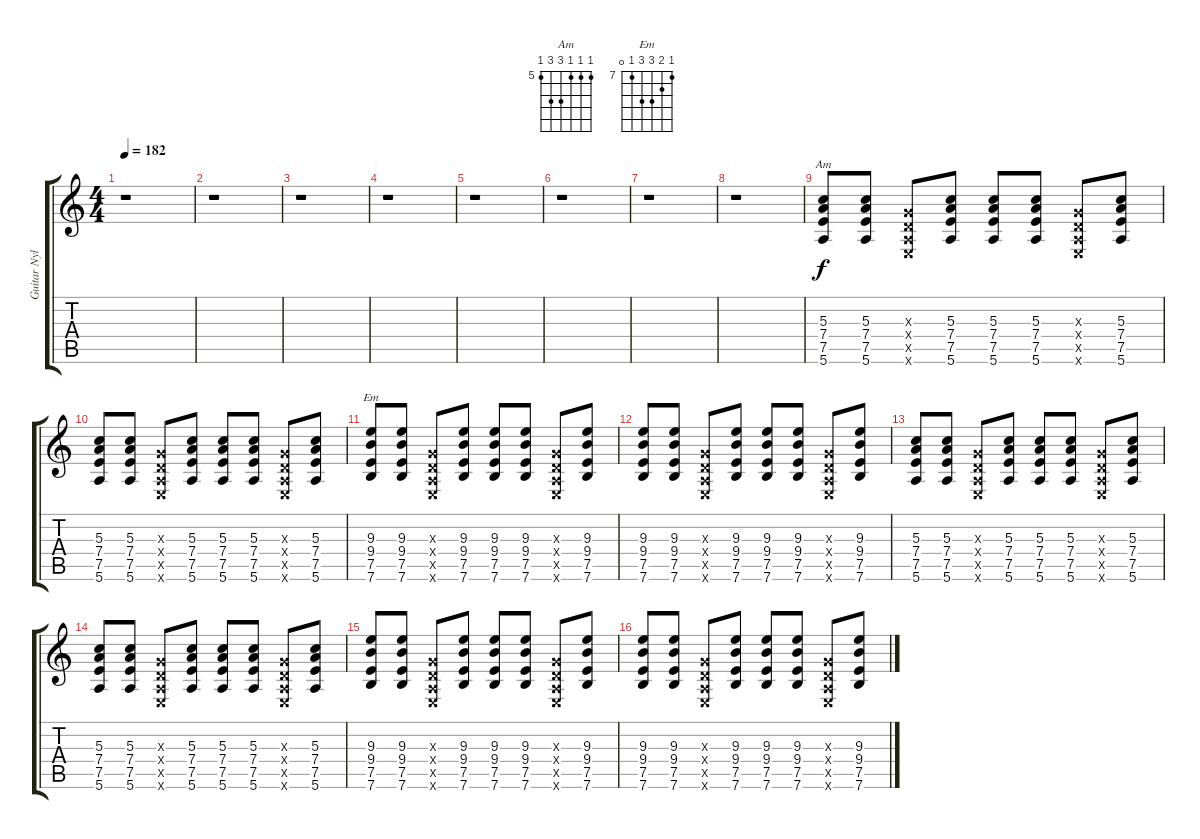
\track ("Guitar Nylon" "Guitar Nyl") {instrument acousticguitarnylon}
\staff {score tabs}
\tuning (E4 B3 G3 D3 A2 E2) {hide}
\chord ("Am" 5 5 5 7 7 5) {firstfret 5}
\chord ("Em" 7 8 9 9 7 0) {firstfret 7}
\ts (4 4)
\tempo 182
\clef g2
\ks c
r.1{dy f} |
r.1 |
r.1 |
r.1 |
r.1 |
r.1 |
r.1 |
r.1 |
(5.3 7.4 7.5 5.6).8{ch "Am"} (5.3 7.4 7.5 5.6).8 (0.3{x} 0.4{x} 0.5{x} 0.6{x}).8 (5.3 7.4 7.5 5.6).8 (5.3 7.4 7.5 5.6).8 (5.3 7.4 7.5 5.6).8 (0.3{x} 0.4{x} 0.5{x} 0.6{x}).8 (5.3 7.4 7.5 5.6).8 |
(5.3 7.4 7.5 5.6).8 (5.3 7.4 7.5 5.6).8 (0.3{x} 0.4{x} 0.5{x} 0.6{x}).8 (5.3 7.4 7.5 5.6).8 (5.3 7.4 7.5 5.6).8 (5.3 7.4 7.5 5.6).8 (0.3{x} 0.4{x} 0.5{x} 0.6{x}).8 (5.3 7.4 7.5 5.6).8 |
(9.3 9.4 7.5 7.6).8{ch "Em"} (9.3 9.4 7.5 7.6).8 (0.3{x} 0.4{x} 0.5{x} 0.6{x}).8 (9.3 9.4 7.5 7.6).8 (9.3 9.4 7.5 7.6).8 (9.3 9.4 7.5 7.6).8 (0.3{x} 0.4{x} 0.5{x} 0.6{x}).8 (9.3 9.4 7.5 7.6).8 |
(9.3 9.4 7.5 7.6).8 (9.3 9.4 7.5 7.6).8 (0.3{x} 0.4{x} 0.5{x} 0.6{x}).8 (9.3 9.4 7.5 7.6).8 (9.3 9.4 7.5 7.6).8 (9.3 9.4 7.5 7.6).8 (0.3{x} 0.4{x} 0.5{x} 0.6{x}).8 (9.3 9.4 7.5 7.6).8 |
(5.3 7.4 7.5 5.6).8 (5.3 7.4 7.5 5.6).8 (0.3{x} 0.4{x} 0.5{x} 0.6{x}).8 (5.3 7.4 7.5 5.6).8 (5.3 7.4 7.5 5.6).8 (5.3 7.4 7.5 5.6).8 (0.3{x} 0.4{x} 0.5{x} 0.6{x}).8 (5.3 7.4 7.5 5.6).8 |
(5.3 7.4 7.5 5.6).8 (5.3 7.4 7.5 5.6).8 (0.3{x} 0.4{x} 0.5{x} 0.6{x}).8 (5.3 7.4 7.5 5.6).8 (5.3 7.4 7.5 5.6).8 (5.3 7.4 7.5 5.6).8 (0.3{x} 0.4{x} 0.5{x} 0.6{x}).8 (5.3 7.4 7.5 5.6).8 |
(9.3 9.4 7.5 7.6).8 (9.3 9.4 7.5 7.6).8 (0.3{x} 0.4{x} 0.5{x} 0.6{x}).8 (9.3 9.4 7.5 7.6).8 (9.3 9.4 7.5 7.6).8 (9.3 9.4 7.5 7.6).8 (0.3{x} 0.4{x} 0.5{x} 0.6{x}).8 (9.3 9.4 7.5 7.6).8 |
(9.3 9.4 7.5 7.6).8 (9.3 9.4 7.5 7.6).8 (0.3{x} 0.4{x} 0.5{x} 0.6{x}).8 (9.3 9.4 7.5 7.6).8 (9.3 9.4 7.5 7.6).8 (9.3 9.4 7.5 7.6).8 (0.3{x} 0.4{x} 0.5{x} 0.6{x}).8 (9.3 9.4 7.5 7.6).8
